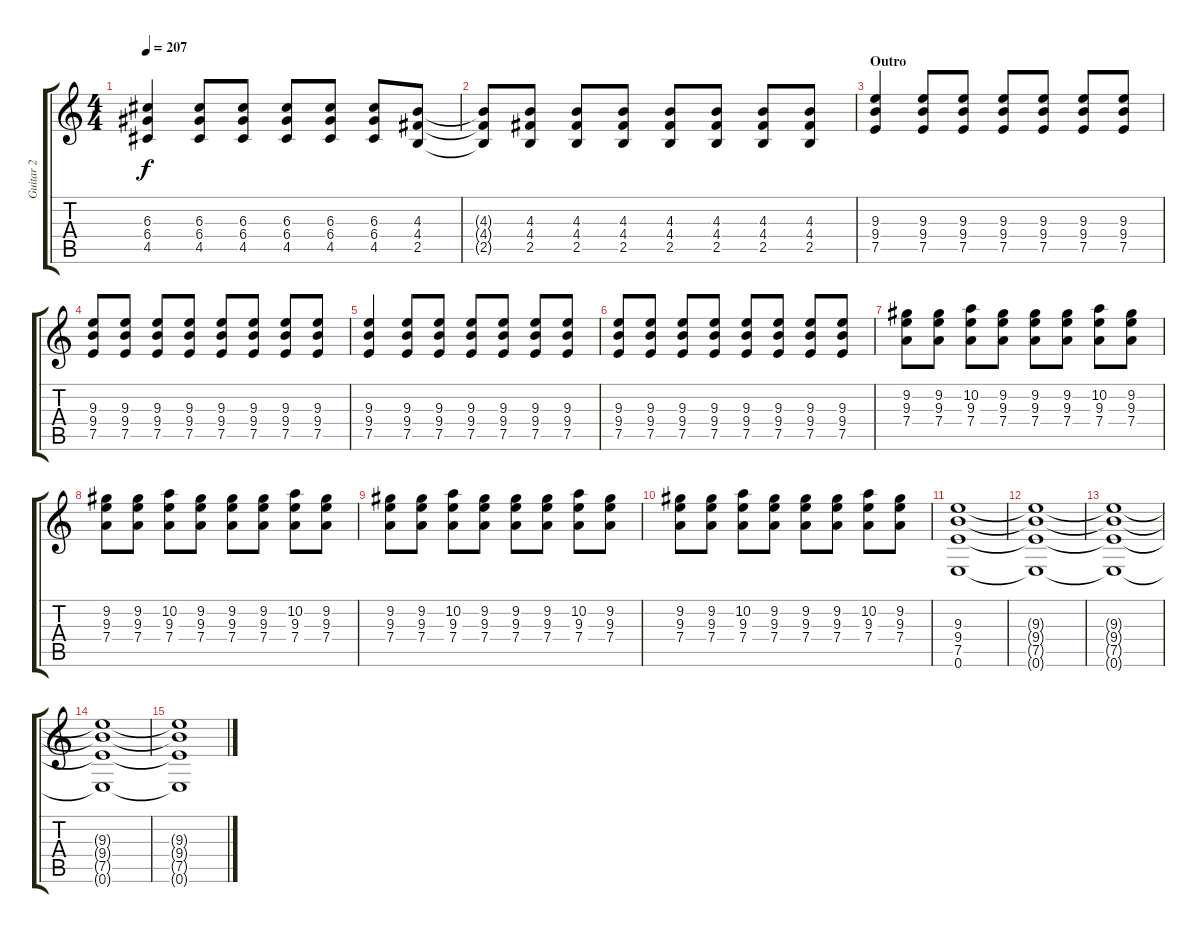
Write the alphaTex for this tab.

\track ("Guitar 2" "Guitar 2") {instrument overdrivenguitar}
\staff {score tabs}
\tuning (E4 B3 G3 D3 A2 E2) {hide}
\ts (4 4)
\tempo 207
\clef g2
\ks c
(6.3 6.4 4.5).4{dy f} (6.3 6.4 4.5).8 (6.3 6.4 4.5).8 (6.3 6.4 4.5).8 (6.3 6.4 4.5).8 (6.3 6.4 4.5).8 (4.3 4.4 2.5).8 |
(4.3{t} 4.4{t} 2.5{t}).8 (4.3 4.4 2.5).8 (4.3 4.4 2.5).8 (4.3 4.4 2.5).8 (4.3 4.4 2.5).8 (4.3 4.4 2.5).8 (4.3 4.4 2.5).8 (4.3 4.4 2.5).8 |
\section ("" "Outro")
(9.3 9.4 7.5).4 (9.3 9.4 7.5).8 (9.3 9.4 7.5).8 (9.3 9.4 7.5).8 (9.3 9.4 7.5).8 (9.3 9.4 7.5).8 (9.3 9.4 7.5).8 |
(9.3 9.4 7.5).8 (9.3 9.4 7.5).8 (9.3 9.4 7.5).8 (9.3 9.4 7.5).8 (9.3 9.4 7.5).8 (9.3 9.4 7.5).8 (9.3 9.4 7.5).8 (9.3 9.4 7.5).8 |
(9.3 9.4 7.5).4 (9.3 9.4 7.5).8 (9.3 9.4 7.5).8 (9.3 9.4 7.5).8 (9.3 9.4 7.5).8 (9.3 9.4 7.5).8 (9.3 9.4 7.5).8 |
(9.3 9.4 7.5).8 (9.3 9.4 7.5).8 (9.3 9.4 7.5).8 (9.3 9.4 7.5).8 (9.3 9.4 7.5).8 (9.3 9.4 7.5).8 (9.3 9.4 7.5).8 (9.3 9.4 7.5).8 |
(9.2 9.3 7.4).8 (9.2 9.3 7.4).8 (10.2 9.3 7.4).8 (9.2 9.3 7.4).8 (9.2 9.3 7.4).8 (9.2 9.3 7.4).8 (10.2 9.3 7.4).8 (9.2 9.3 7.4).8 |
(9.2 9.3 7.4).8 (9.2 9.3 7.4).8 (10.2 9.3 7.4).8 (9.2 9.3 7.4).8 (9.2 9.3 7.4).8 (9.2 9.3 7.4).8 (10.2 9.3 7.4).8 (9.2 9.3 7.4).8 |
(9.2 9.3 7.4).8 (9.2 9.3 7.4).8 (10.2 9.3 7.4).8 (9.2 9.3 7.4).8 (9.2 9.3 7.4).8 (9.2 9.3 7.4).8 (10.2 9.3 7.4).8 (9.2 9.3 7.4).8 |
(9.2 9.3 7.4).8 (9.2 9.3 7.4).8 (10.2 9.3 7.4).8 (9.2 9.3 7.4).8 (9.2 9.3 7.4).8 (9.2 9.3 7.4).8 (10.2 9.3 7.4).8 (9.2 9.3 7.4).8 |
(9.3 9.4 7.5 0.6).1 |
(9.3{t} 9.4{t} 7.5{t} 0.6{t}).1 |
(9.3{t} 9.4{t} 7.5{t} 0.6{t}).1{volume 0} |
(9.3{t} 9.4{t} 7.5{t} 0.6{t}).1 |
(9.3{t} 9.4{t} 7.5{t} 0.6{t}).1
